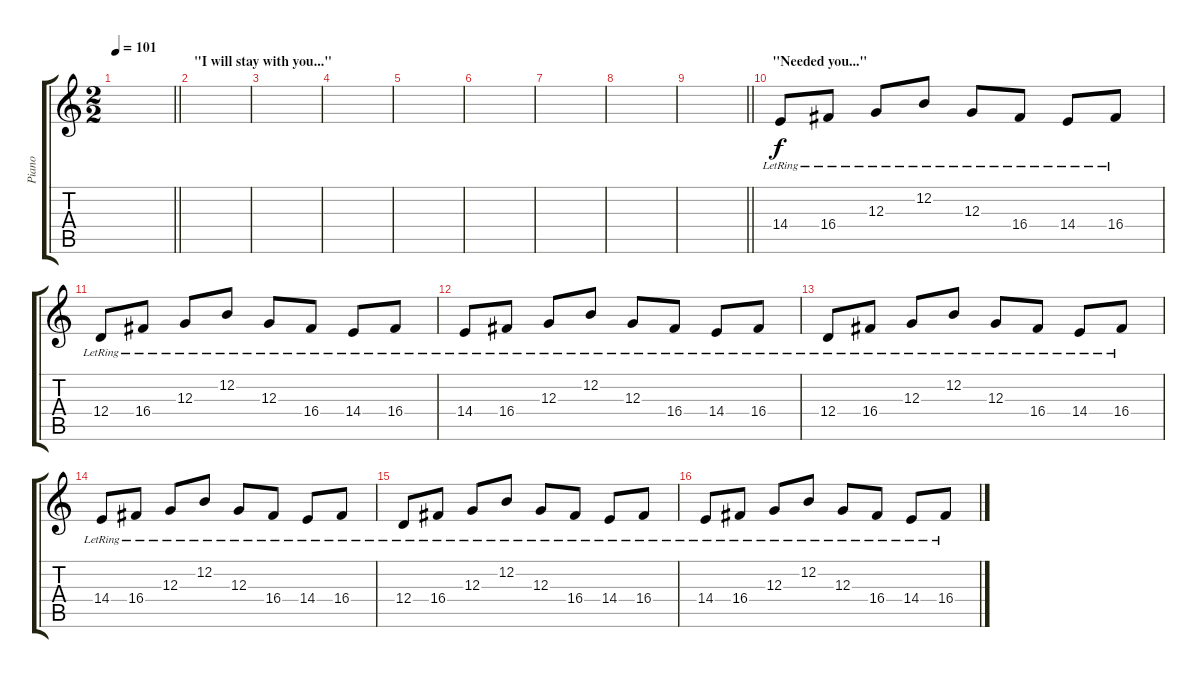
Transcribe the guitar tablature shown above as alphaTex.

\track ("Piano" "Piano") {instrument acousticgrandpiano}
\staff {score tabs}
\tuning (E4 B3 G3 D3 A2 E2) {hide}
\ts (2 2)
\tempo 101
\clef g2
\barLineRight lightlight
\ks c
|
\section ("" "\"I will stay with you...\"")
|
|
|
|
|
|
|
\barLineRight lightlight
|
\section ("" "\"Needed you...\"")
14.4{lr}.8{volume 11} 16.4{lr}.8 12.3{lr}.8 12.2{lr}.8 12.3{lr}.8 16.4{lr}.8 14.4{lr}.8 16.4{lr}.8 |
12.4{lr}.8 16.4{lr}.8 12.3{lr}.8 12.2{lr}.8 12.3{lr}.8 16.4{lr}.8 14.4{lr}.8 16.4{lr}.8 |
14.4{lr}.8 16.4{lr}.8 12.3{lr}.8 12.2{lr}.8 12.3{lr}.8 16.4{lr}.8 14.4{lr}.8 16.4{lr}.8 |
12.4{lr}.8 16.4{lr}.8 12.3{lr}.8 12.2{lr}.8 12.3{lr}.8 16.4{lr}.8 14.4{lr}.8 16.4{lr}.8 |
14.4{lr}.8 16.4{lr}.8 12.3{lr}.8 12.2{lr}.8 12.3{lr}.8 16.4{lr}.8 14.4{lr}.8 16.4{lr}.8 |
12.4{lr}.8 16.4{lr}.8 12.3{lr}.8 12.2{lr}.8 12.3{lr}.8 16.4{lr}.8 14.4{lr}.8 16.4{lr}.8 |
14.4{lr}.8 16.4{lr}.8 12.3{lr}.8 12.2{lr}.8 12.3{lr}.8 16.4{lr}.8 14.4{lr}.8 16.4{lr}.8
